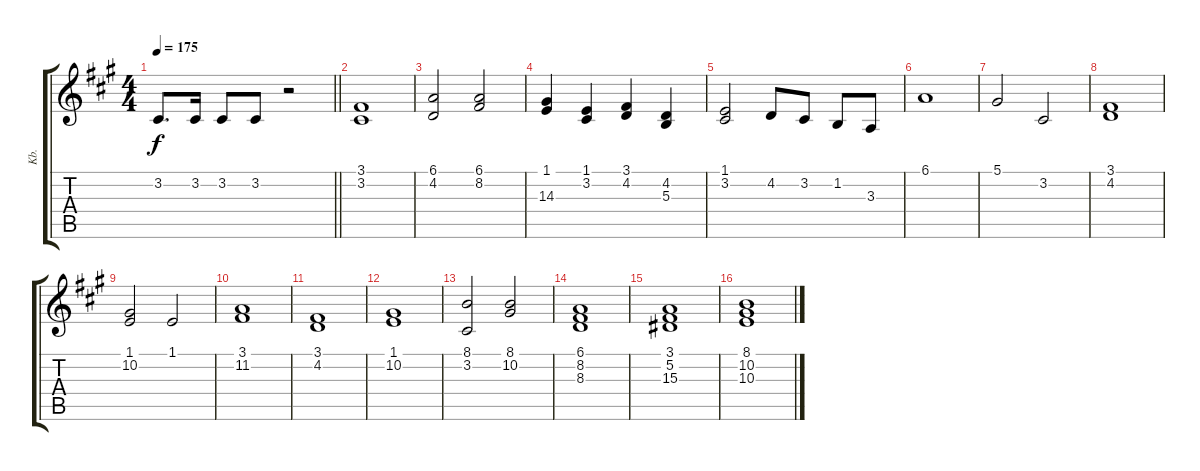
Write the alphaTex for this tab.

\track ("Kb." "Kb.") {instrument stringensemble1}
\staff {score tabs}
\tuning (Eb4 Bb3 Gb3 Db3 Ab2 Db2) {hide}
\ts (4 4)
\tempo 175
\clef g2
\barLineRight lightlight
\ks f#minor
3.2.8{d dy f} 3.2.16 3.2.8 3.2.8 r.2 |
(3.1 3.2).1 |
(6.1 4.2).2 (6.1 8.2).2 |
(1.1 14.3).4 (1.1 3.2).4 (3.1 4.2).4 (4.2 5.3).4 |
(1.1 3.2).2 4.2.8 3.2.8 1.2.8 3.3.8 |
6.1.1 |
5.1.2 3.2.2 |
(3.1 4.2).1 |
(1.1 10.2).2 1.1.2 |
(3.1 11.2).1 |
(3.1 4.2).1 |
(1.1 10.2).1 |
(8.1 3.2).2 (8.1 10.2).2 |
(6.1 8.2 8.3).1 |
(3.1 5.2 15.3).1 |
(8.1 10.2 10.3).1
